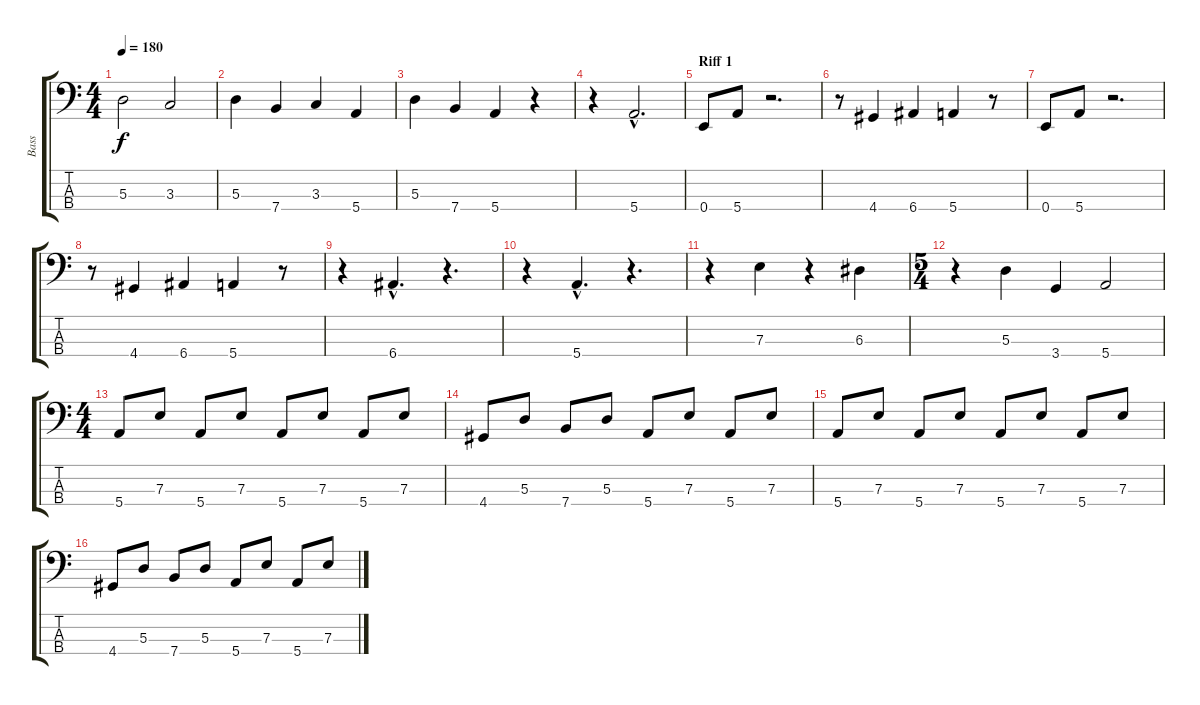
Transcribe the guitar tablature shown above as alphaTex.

\track ("Bass" "Bass") {instrument electricbassfinger}
\staff {score tabs}
\tuning (G2 D2 A1 E1) {hide}
\ts (4 4)
\tempo 180
\clef f4
\ks c
5.3.2{dy f} 3.3.2 |
5.3.4 7.4.4 3.3.4 5.4.4 |
5.3.4 7.4.4 5.4.4 r.4 |
r.4 5.4{hac}.2{d} |
\section ("" "Riff 1")
0.4.8 5.4.8 r.2{d} |
r.8 4.4.4 6.4.4 5.4.4 r.8 |
0.4.8 5.4.8 r.2{d} |
r.8 4.4.4 6.4.4 5.4.4 r.8 |
r.4 6.4{hac}.4{d} r.4{d} |
r.4 5.4{hac}.4{d} r.4{d} |
r.4 7.3.4 r.4 6.3.4 |
\ts (5 4)
r.4 5.3.4 3.4.4 5.4.2 |
\ts (4 4)
5.4.8 7.3.8 5.4.8 7.3.8 5.4.8 7.3.8 5.4.8 7.3.8 |
4.4.8 5.3.8 7.4.8 5.3.8 5.4.8 7.3.8 5.4.8 7.3.8 |
5.4.8 7.3.8 5.4.8 7.3.8 5.4.8 7.3.8 5.4.8 7.3.8 |
4.4.8 5.3.8 7.4.8 5.3.8 5.4.8 7.3.8 5.4.8 7.3.8
